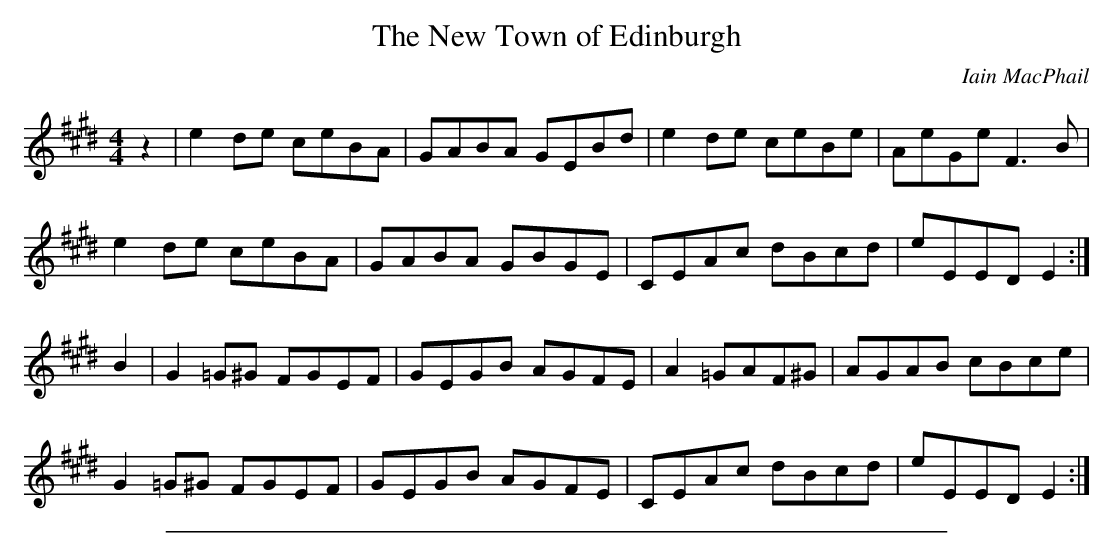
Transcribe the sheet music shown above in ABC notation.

X:1
T: The New Town of Edinburgh
C:Iain MacPhail
M:4/4
L:1/8
K:E
z2|e2 de ceBA|GABA GEBd|e2 de ceBe|AeGe F3 B|
e2 de ceBA|GABA GBGE|CEAc dBcd|eEED E2:|]
B2|G2 =G^G FGEF|GEGB AGFE|A2 =GAF^G|AGAB cBce|
G2 =G^G FGEF|GEGB AGFE|CEAc dBcd|eEED E2:|]
